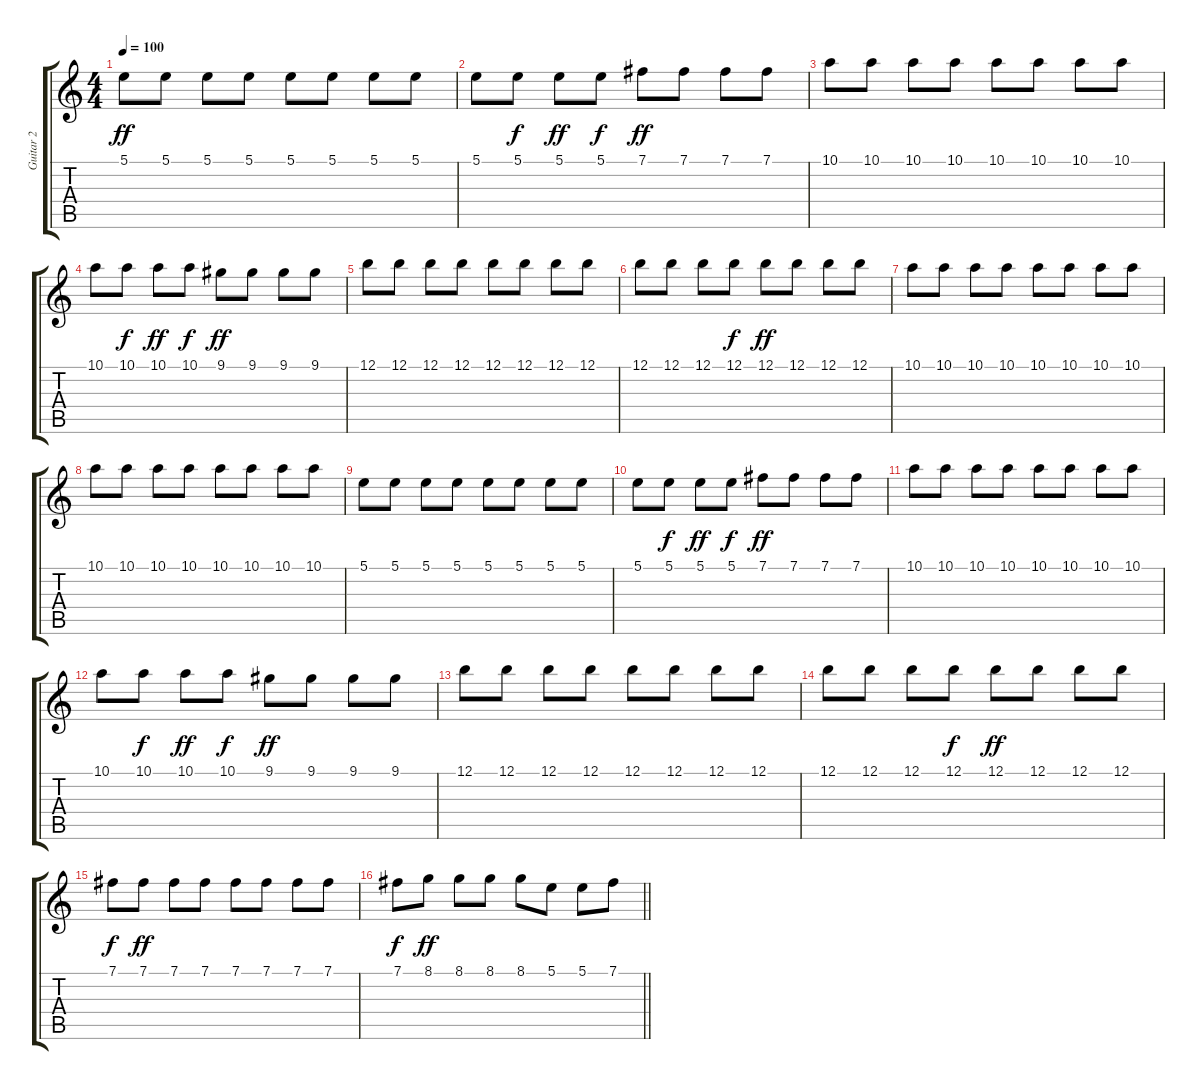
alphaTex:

\track ("Guitar 2" "Guitar 2") {instrument overdrivenguitar}
\staff {score tabs}
\tuning (B3 Gb3 D3 A2 E2 B1) {hide}
\ts (4 4)
\tempo 100
\clef g2
\ks c
5.1.8{dy ff volume 9} 5.1.8 5.1.8 5.1.8 5.1.8 5.1.8 5.1.8 5.1.8 |
5.1.8 5.1.8{dy f} 5.1.8{dy ff} 5.1.8{dy f} 7.1.8{dy ff} 7.1.8 7.1.8 7.1.8 |
10.1.8 10.1.8 10.1.8 10.1.8 10.1.8 10.1.8 10.1.8 10.1.8 |
10.1.8 10.1.8{dy f} 10.1.8{dy ff} 10.1.8{dy f} 9.1.8{dy ff} 9.1.8 9.1.8 9.1.8 |
12.1.8 12.1.8 12.1.8 12.1.8 12.1.8 12.1.8 12.1.8 12.1.8 |
12.1.8 12.1.8 12.1.8 12.1.8{dy f} 12.1.8{dy ff} 12.1.8 12.1.8 12.1.8 |
10.1.8 10.1.8 10.1.8 10.1.8 10.1.8 10.1.8 10.1.8 10.1.8 |
10.1.8 10.1.8 10.1.8 10.1.8 10.1.8 10.1.8 10.1.8 10.1.8 |
5.1.8{volume 9} 5.1.8 5.1.8 5.1.8 5.1.8 5.1.8 5.1.8 5.1.8 |
5.1.8 5.1.8{dy f} 5.1.8{dy ff} 5.1.8{dy f} 7.1.8{dy ff} 7.1.8 7.1.8 7.1.8 |
10.1.8 10.1.8 10.1.8 10.1.8 10.1.8 10.1.8 10.1.8 10.1.8 |
10.1.8 10.1.8{dy f} 10.1.8{dy ff} 10.1.8{dy f} 9.1.8{dy ff} 9.1.8 9.1.8 9.1.8 |
12.1.8 12.1.8 12.1.8 12.1.8 12.1.8 12.1.8 12.1.8 12.1.8 |
12.1.8 12.1.8 12.1.8 12.1.8{dy f} 12.1.8{dy ff} 12.1.8 12.1.8 12.1.8 |
7.1.8{dy f} 7.1.8{dy ff} 7.1.8 7.1.8 7.1.8 7.1.8 7.1.8 7.1.8 |
\barLineRight lightlight
7.1.8{dy f} 8.1.8{dy ff} 8.1.8 8.1.8 8.1.8 5.1.8 5.1.8 7.1.8
